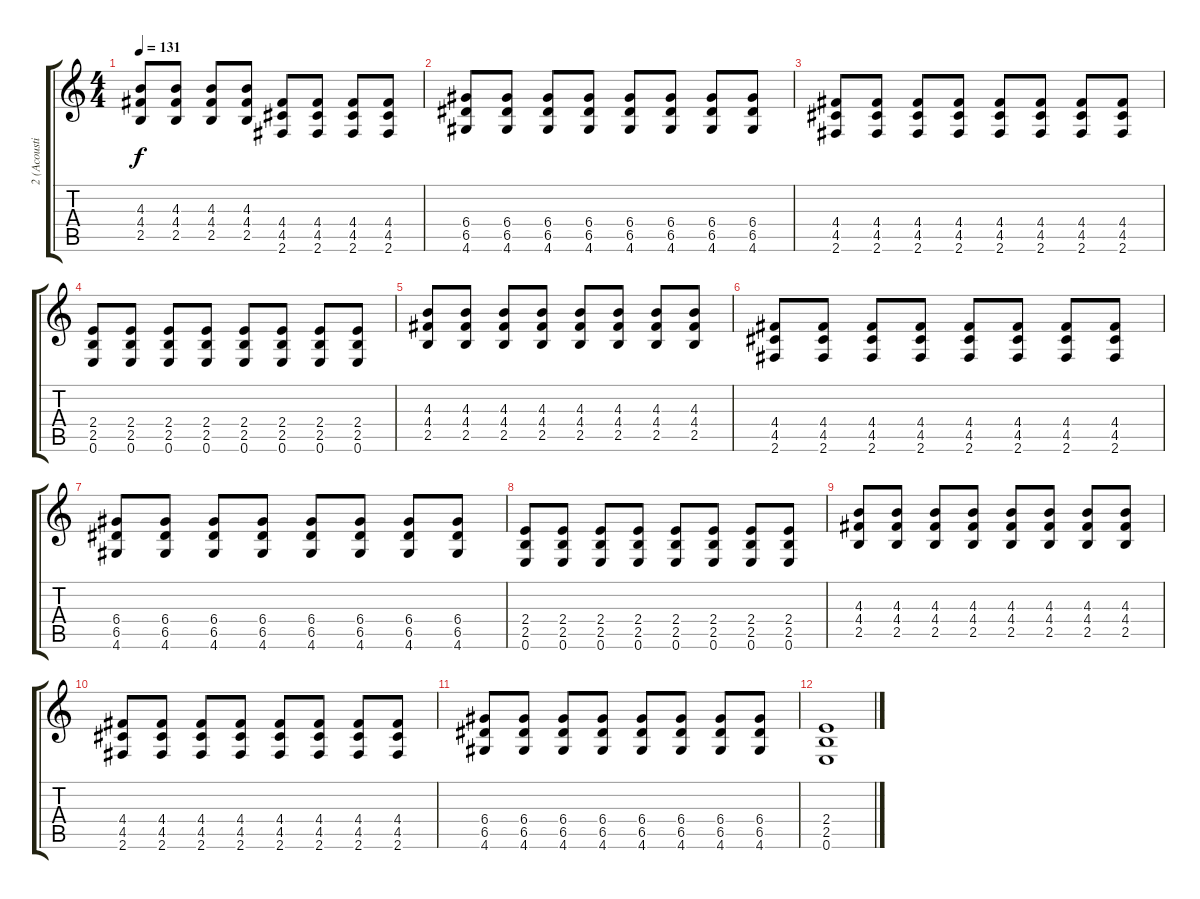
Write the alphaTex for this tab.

\track ("2 (Acoustic)" "2 (Acousti") {instrument acousticguitarnylon}
\staff {score tabs}
\tuning (E4 B3 G3 D3 A2 E2) {hide}
\ts (4 4)
\tempo 131
\clef g2
\ks c
(4.3 4.4 2.5).8{dy f} (4.3 4.4 2.5).8 (4.3 4.4 2.5).8 (4.3 4.4 2.5).8 (4.4 4.5 2.6).8 (4.4 4.5 2.6).8 (4.4 4.5 2.6).8 (4.4 4.5 2.6).8 |
(6.4 6.5 4.6).8 (6.4 6.5 4.6).8 (6.4 6.5 4.6).8 (6.4 6.5 4.6).8 (6.4 6.5 4.6).8 (6.4 6.5 4.6).8 (6.4 6.5 4.6).8 (6.4 6.5 4.6).8 |
(4.4 4.5 2.6).8 (4.4 4.5 2.6).8 (4.4 4.5 2.6).8 (4.4 4.5 2.6).8 (4.4 4.5 2.6).8 (4.4 4.5 2.6).8 (4.4 4.5 2.6).8 (4.4 4.5 2.6).8 |
(2.4 2.5 0.6).8 (2.4 2.5 0.6).8 (2.4 2.5 0.6).8 (2.4 2.5 0.6).8 (2.4 2.5 0.6).8 (2.4 2.5 0.6).8 (2.4 2.5 0.6).8 (2.4 2.5 0.6).8 |
(4.3 4.4 2.5).8{volume 10} (4.3 4.4 2.5).8 (4.3 4.4 2.5).8 (4.3 4.4 2.5).8 (4.3 4.4 2.5).8 (4.3 4.4 2.5).8 (4.3 4.4 2.5).8 (4.3 4.4 2.5).8 |
(4.4 4.5 2.6).8 (4.4 4.5 2.6).8 (4.4 4.5 2.6).8 (4.4 4.5 2.6).8 (4.4 4.5 2.6).8 (4.4 4.5 2.6).8 (4.4 4.5 2.6).8 (4.4 4.5 2.6).8 |
(6.4 6.5 4.6).8 (6.4 6.5 4.6).8 (6.4 6.5 4.6).8 (6.4 6.5 4.6).8 (6.4 6.5 4.6).8 (6.4 6.5 4.6).8 (6.4 6.5 4.6).8 (6.4 6.5 4.6).8 |
(2.4 2.5 0.6).8 (2.4 2.5 0.6).8 (2.4 2.5 0.6).8 (2.4 2.5 0.6).8 (2.4 2.5 0.6).8 (2.4 2.5 0.6).8 (2.4 2.5 0.6).8 (2.4 2.5 0.6).8 |
(4.3 4.4 2.5).8 (4.3 4.4 2.5).8 (4.3 4.4 2.5).8 (4.3 4.4 2.5).8 (4.3 4.4 2.5).8 (4.3 4.4 2.5).8 (4.3 4.4 2.5).8 (4.3 4.4 2.5).8 |
(4.4 4.5 2.6).8 (4.4 4.5 2.6).8 (4.4 4.5 2.6).8 (4.4 4.5 2.6).8 (4.4 4.5 2.6).8 (4.4 4.5 2.6).8 (4.4 4.5 2.6).8 (4.4 4.5 2.6).8 |
(6.4 6.5 4.6).8 (6.4 6.5 4.6).8 (6.4 6.5 4.6).8 (6.4 6.5 4.6).8 (6.4 6.5 4.6).8 (6.4 6.5 4.6).8 (6.4 6.5 4.6).8 (6.4 6.5 4.6).8 |
(2.4 2.5 0.6).1
